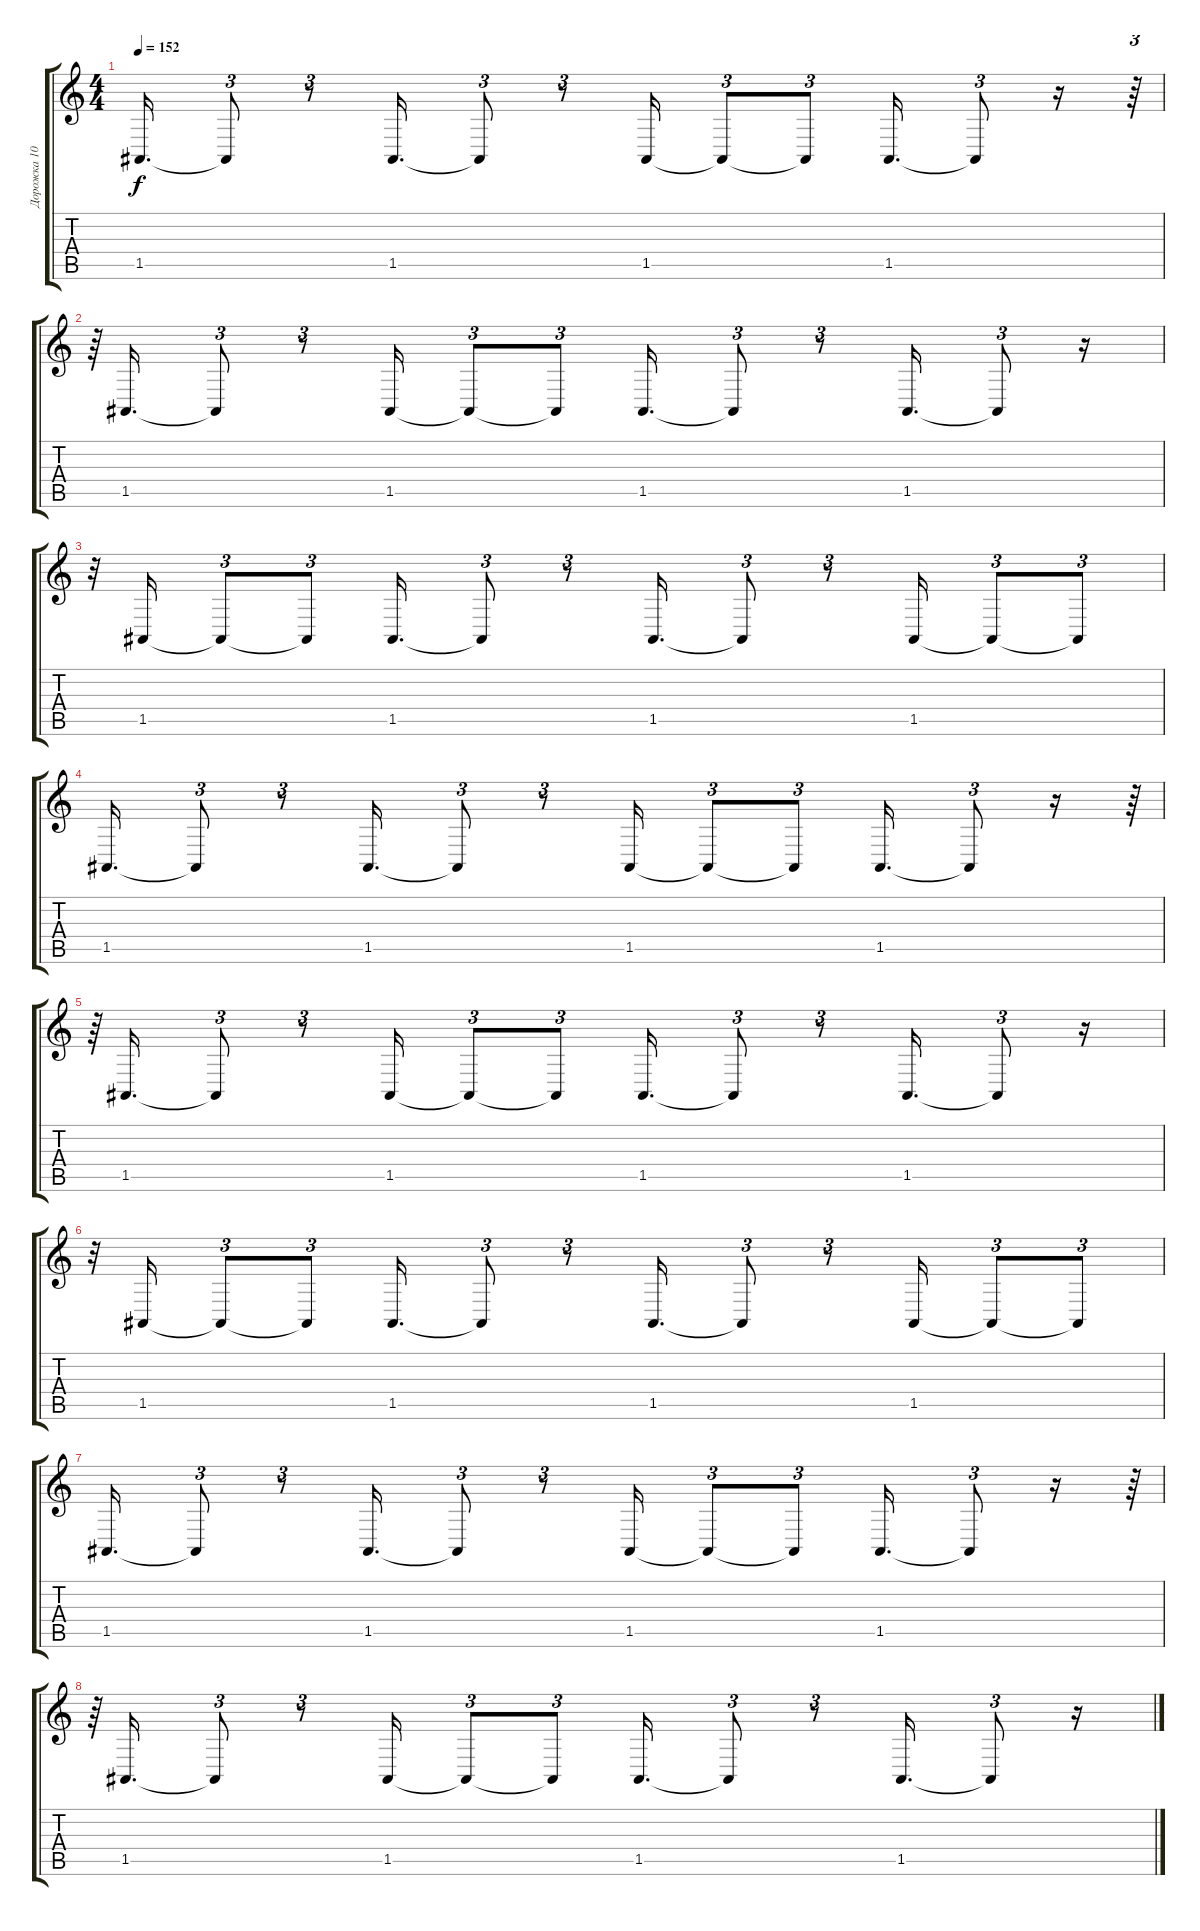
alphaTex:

\track ("Дорожка 10" "Дорожка 10") {instrument brightacousticpiano}
\staff {score tabs}
\tuning (E4 B3 G3 D3 A2 E2) {hide}
\ts (4 4)
\tempo 152
\clef g2
\ks c
1.5.16{d dy f} 1.5{t}.8{tu (3 2)} r.8{tu (3 2)} 1.5.16{d} 1.5{t}.8{tu (3 2)} r.8{tu (3 2)} 1.5.16 1.5{t}.8{tu (3 2)} 1.5{t}.8{tu (3 2)} 1.5.16{d} 1.5{t}.8{tu (3 2)} r.16 r.64{tu (3 2)} |
r.64{tu (3 2)} 1.5.16{d} 1.5{t}.8{tu (3 2)} r.8{tu (3 2)} 1.5.16 1.5{t}.8{tu (3 2)} 1.5{t}.8{tu (3 2)} 1.5.16{d} 1.5{t}.8{tu (3 2)} r.8{tu (3 2)} 1.5.16{d} 1.5{t}.8{tu (3 2)} r.16 |
r.32{tu (3 2)} 1.5.16 1.5{t}.8{tu (3 2)} 1.5{t}.8{tu (3 2)} 1.5.16{d} 1.5{t}.8{tu (3 2)} r.8{tu (3 2)} 1.5.16{d} 1.5{t}.8{tu (3 2)} r.8{tu (3 2)} 1.5.16 1.5{t}.8{tu (3 2)} 1.5{t}.8{tu (3 2)} |
1.5.16{d} 1.5{t}.8{tu (3 2)} r.8{tu (3 2)} 1.5.16{d} 1.5{t}.8{tu (3 2)} r.8{tu (3 2)} 1.5.16 1.5{t}.8{tu (3 2)} 1.5{t}.8{tu (3 2)} 1.5.16{d} 1.5{t}.8{tu (3 2)} r.16 r.64{tu (3 2)} |
r.64{tu (3 2)} 1.5.16{d} 1.5{t}.8{tu (3 2)} r.8{tu (3 2)} 1.5.16 1.5{t}.8{tu (3 2)} 1.5{t}.8{tu (3 2)} 1.5.16{d} 1.5{t}.8{tu (3 2)} r.8{tu (3 2)} 1.5.16{d} 1.5{t}.8{tu (3 2)} r.16 |
r.32{tu (3 2)} 1.5.16 1.5{t}.8{tu (3 2)} 1.5{t}.8{tu (3 2)} 1.5.16{d} 1.5{t}.8{tu (3 2)} r.8{tu (3 2)} 1.5.16{d} 1.5{t}.8{tu (3 2)} r.8{tu (3 2)} 1.5.16 1.5{t}.8{tu (3 2)} 1.5{t}.8{tu (3 2)} |
1.5.16{d} 1.5{t}.8{tu (3 2)} r.8{tu (3 2)} 1.5.16{d} 1.5{t}.8{tu (3 2)} r.8{tu (3 2)} 1.5.16 1.5{t}.8{tu (3 2)} 1.5{t}.8{tu (3 2)} 1.5.16{d} 1.5{t}.8{tu (3 2)} r.16 r.64{tu (3 2)} |
r.64{tu (3 2)} 1.5.16{d} 1.5{t}.8{tu (3 2)} r.8{tu (3 2)} 1.5.16 1.5{t}.8{tu (3 2)} 1.5{t}.8{tu (3 2)} 1.5.16{d} 1.5{t}.8{tu (3 2)} r.8{tu (3 2)} 1.5.16{d} 1.5{t}.8{tu (3 2)} r.16
